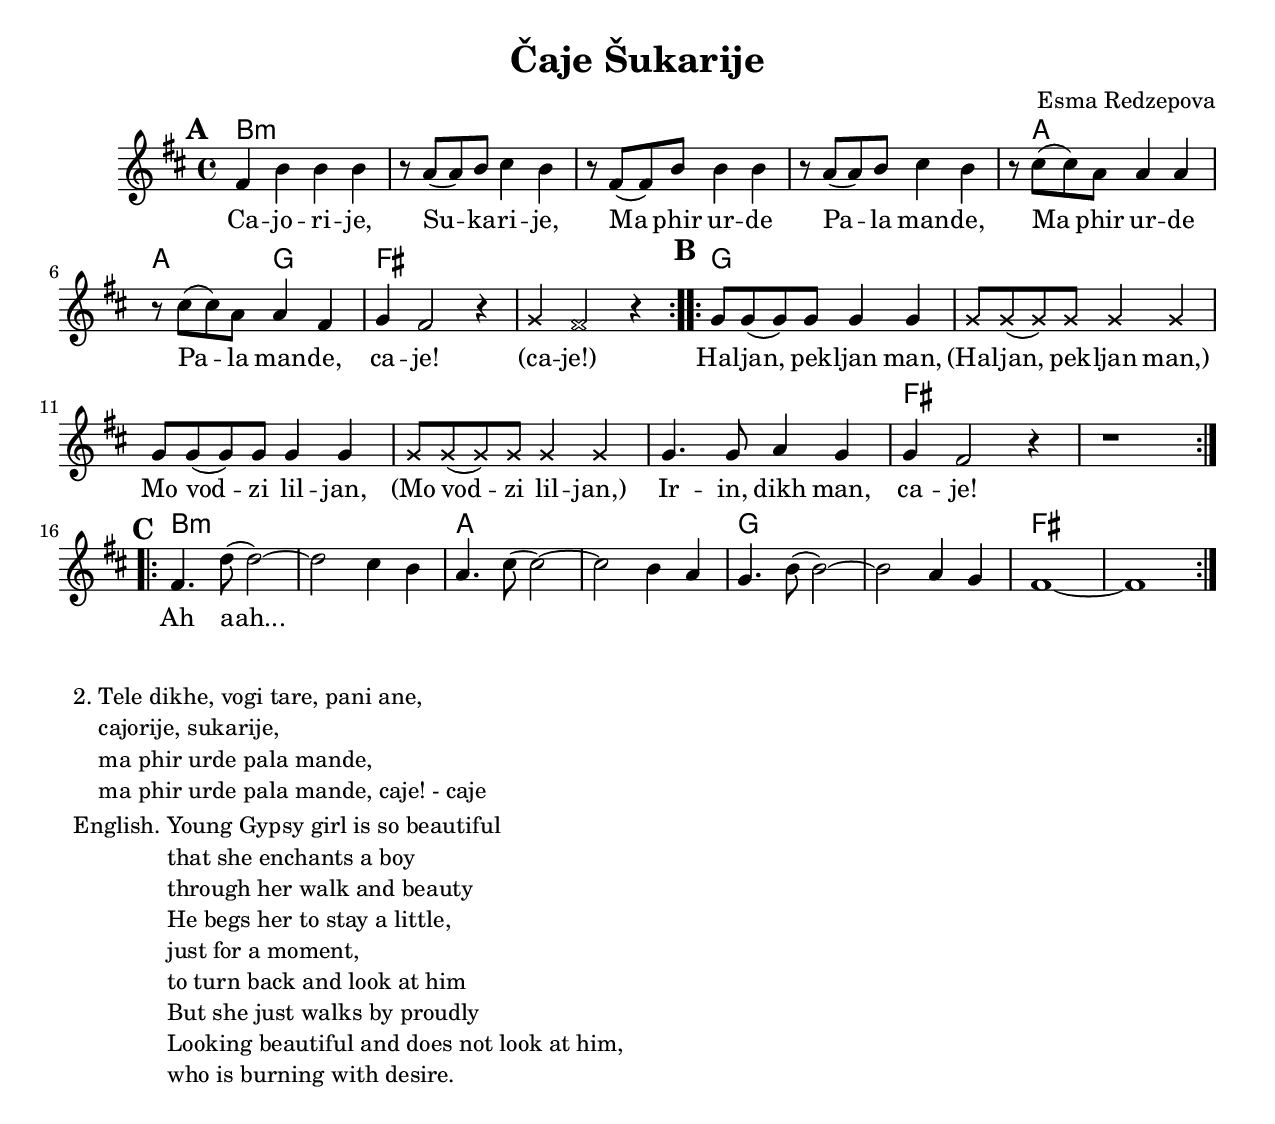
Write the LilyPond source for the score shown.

\version "2.18.0"
\include "english.ly"
\paper{
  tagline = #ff
  print-all-headers = ##t
  #(set-paper-size "letter")
}
date = #(strftime "%d-%m-%Y" (localtime (current-time)))

%\markup{ \italic{ \date }  }

%\markup{ Got something to say? }

global = {
  \clef treble
  \key fs \minor
  \time 4/4
  \set Score.markFormatter = #format-mark-box-alphabet
}

%#################################### Melody ########################
melody = \relative c'' {
  \global
  %\partial 16*3 a16 d f   %lead in notes

  \repeat volta 2{
    \mark \default
    cs4 fs fs fs
    r8 e(e) fs gs4 fs |
    r8 cs(cs) fs fs4 fs |
    r8 e(e) fs gs4 fs
   
    r8 gs(gs) e e4 e
    r8 gs8(gs)e e4 cs
    d4 cs2 r4
    \deadNote{d4 cs2 r4}
   

  }
  %\break

  \repeat volta 2{
    \mark \default
    d8 d(d) d d4 d
    \deadNote{d8 d(d) d d4 d}
    d8 d(d) d d4 d
    \deadNote{d8 d(d) d d4 d}
    d4. d8 e4 d
    d4 cs2 r4 
    r1
    \break
  }
  \repeat volta 2{
    \mark \default
    cs4. a'8(a2)~
    a2gs4 fs 
    e4. gs8(gs2)~
    gs2 fs4 e
    d4. fs8(fs2)~
    fs2 e4 d
    cs1~
    cs1
  }
  
}
%################################# Lyrics #####################
\addlyrics{ 
  Ca -- jo -- ri -- je, Su -- ka -- ri -- je, 
  Ma phir ur -- de Pa -- la man -- de,
  Ma phir ur -- de 
  Pa -- la man -- de, ca -- je! (ca -- je!)

  Hal -- jan, pek -- ljan man, 
  (Hal -- jan, pek -- ljan man,) 
  Mo vod -- zi lil -- jan,  (Mo vod -- zi lil -- jan,)
  Ir -- in, dikh man, ca -- je!

  Ah aah... 
}

%################################# Chords #######################
harmonies = \chordmode {
  fs1*4:m
  s8 e8*7
  e2 d2
  cs1*2
  %B
  d1*5 
  cs1*2
  %c
  fs1*2:m
  e1*2
  d1*2
  cs1*2
}

\score {
  <<
    \new ChordNames {
      \set chordChanges = ##t
      \transpose fs' b \harmonies
    }
    \new Staff  \transpose fs' b \melody
  >>
  \header{
    title= "Čaje Šukarije"
    subtitle=""
    composer= "Esma Redzepova"
    instrument =""
    arranger= ""
  }
  \layout{indent = 1.0\cm} 
  \midi {
    \tempo 4 = 120

    % \midi { }
  }
}

% more verses:
\markup{}
\markup {
  \fill-line {
    \hspace #0.1 % distance from left margin
    \column {
      \line { "2."
              \column {
                "Tele dikhe, vogi tare, pani ane,"
                "cajorije, sukarije,"
                "ma phir urde pala mande,"
                "ma phir urde pala mande, caje! - caje"
              }
      }
      \hspace #0.2 % vertical distance between verses
      \line { "English."
              \column {
                
                "Young Gypsy girl is so beautiful"
                "that she enchants a boy"
                "through her walk and beauty"
                "He begs her to stay a little,"
                "just for a moment,"
                "to turn back and look at him"
                "But she just walks by proudly"
                "Looking beautiful and does not look at him,"
                "who is burning with desire."
              }
      }
    }
    \hspace #0.1  % horiz. distance between columns
    \column {
      \line { ""
              \column {
                ""
              }
      }
      \hspace #0.2 % distance between verses
      \line { ""
              \column {
                ""
              }
      }
    }
    \hspace #0.1 % distance to right margin
  }
}



%{
Tele dikhe, vogi tare, pani ane, cajorije, sukarije,
ma phir urde pala mande,
ma phir urde pala mande, caje! - caje

{sot}
Young Gypsy girl is so beautiful
that she enchants a boy
through her walk and beauty
He begs her to stay a little,
just for a moment,
to turn back and look at him
But she just walks by proudly
Looking beautiful and does not look at him,
who is burning with desire.
%}